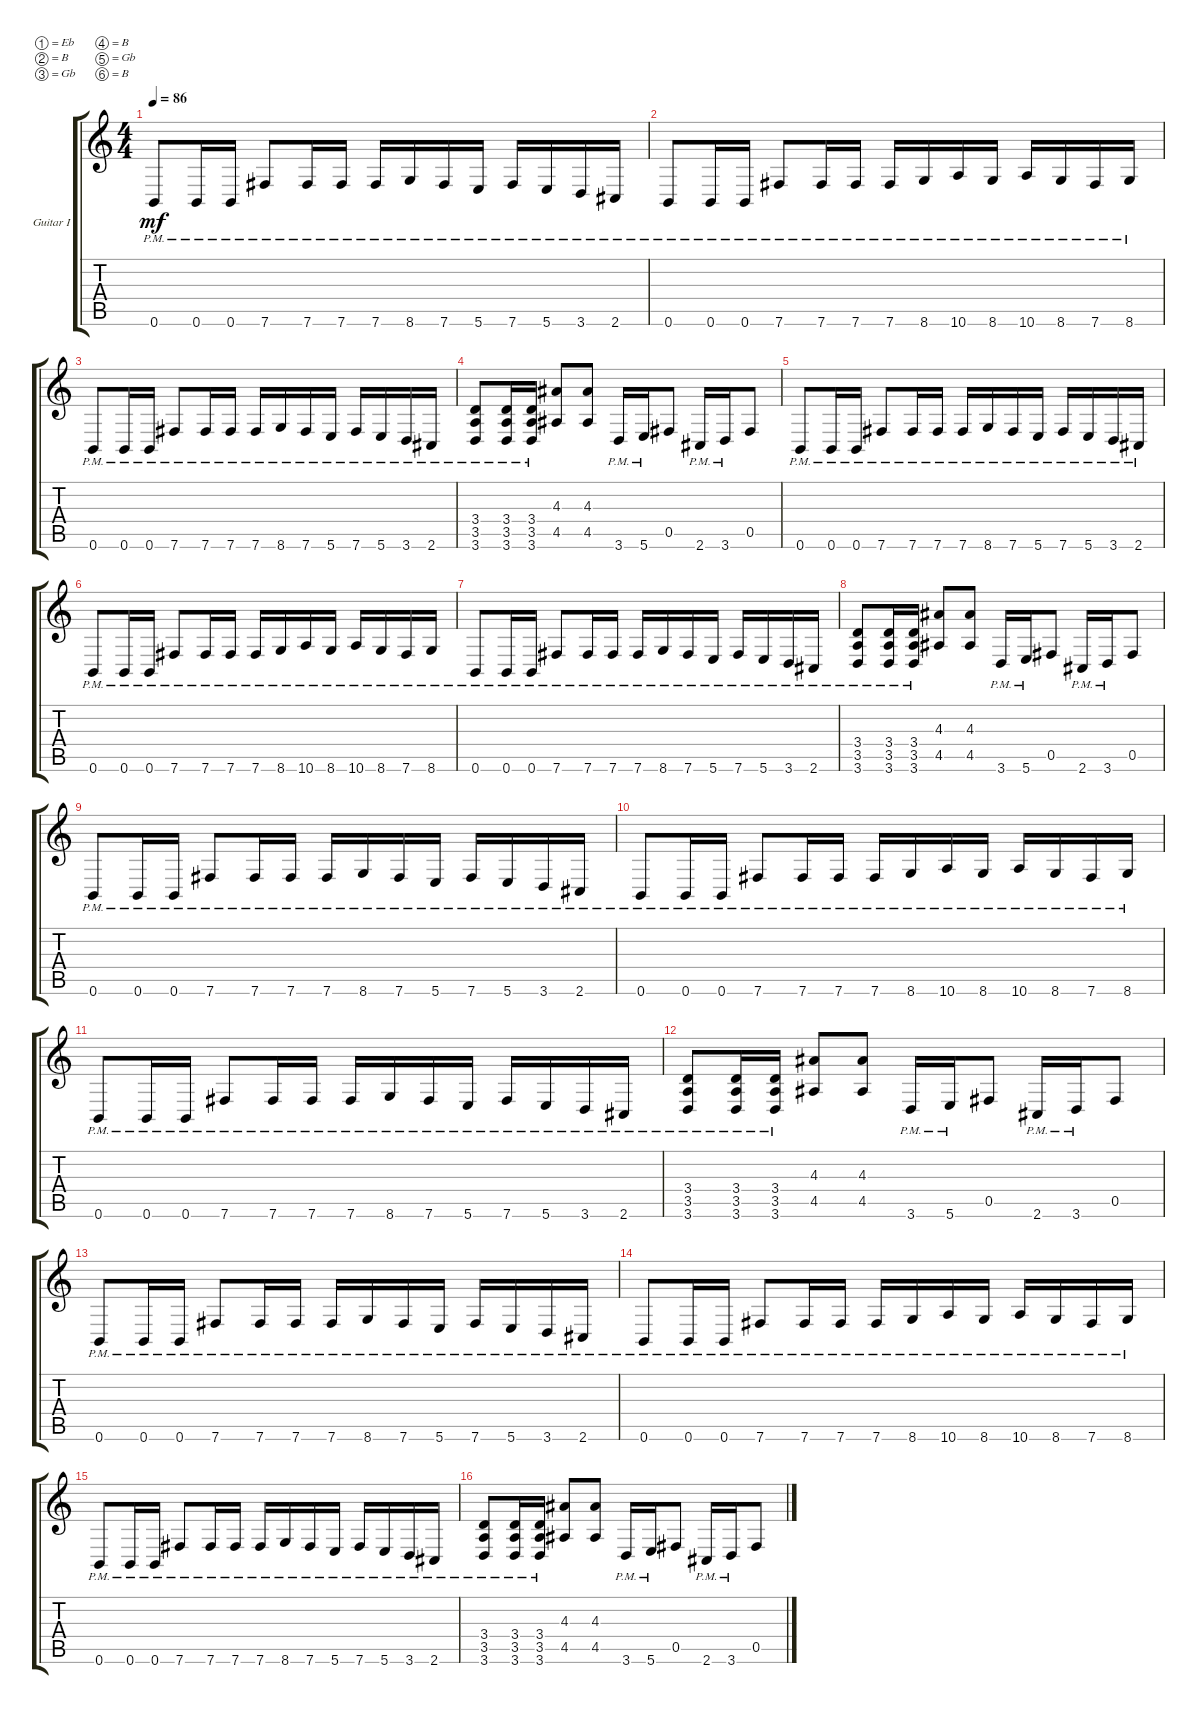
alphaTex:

\defaultSystemsLayout 4
\bracketExtendMode groupsimilarinstruments
\firstSystemTrackNameOrientation horizontal
\otherSystemsTrackNameOrientation horizontal
\track ("Guitar I" "Guitar I") {instrument acousticguitarsteel}
\staff {score tabs}
\tuning (Eb4 B3 Gb3 B2 Gb2 B1)
\ts (4 4)
\tempo 86
\clef g2
\ks c
0.6{pm}.8{dy mf} 0.6{pm}.16 0.6{pm}.16 7.6{pm}.8 7.6{pm}.16 7.6{pm}.16 7.6{pm}.16 8.6{pm}.16 7.6{pm}.16 5.6{pm}.16 7.6{pm}.16 5.6{pm}.16 3.6{pm}.16 2.6{pm}.16 |
0.6{pm}.8 0.6{pm}.16 0.6{pm}.16 7.6{pm}.8 7.6{pm}.16 7.6{pm}.16 7.6{pm}.16 8.6{pm}.16 10.6{pm}.16 8.6{pm}.16 10.6{pm}.16 8.6{pm}.16 7.6{pm}.16 8.6{pm}.16 |
0.6{pm}.8 0.6{pm}.16 0.6{pm}.16 7.6{pm}.8 7.6{pm}.16 7.6{pm}.16 7.6{pm}.16 8.6{pm}.16 7.6{pm}.16 5.6{pm}.16 7.6{pm}.16 5.6{pm}.16 3.6{pm}.16 2.6{pm}.16 |
(3.6{pm} 3.5{pm} 3.4{pm}).8 (3.6{pm} 3.5{pm} 3.4{pm}).16 (3.6{pm} 3.5{pm} 3.4{pm}).16 (4.5 4.3).8 (4.5 4.3).8 3.6{pm}.16 5.6{pm}.16 0.5.8 2.6{pm}.16 3.6{pm}.16 0.5.8 |
0.6{pm}.8 0.6{pm}.16 0.6{pm}.16 7.6{pm}.8 7.6{pm}.16 7.6{pm}.16 7.6{pm}.16 8.6{pm}.16 7.6{pm}.16 5.6{pm}.16 7.6{pm}.16 5.6{pm}.16 3.6{pm}.16 2.6{pm}.16 |
0.6{pm}.8 0.6{pm}.16 0.6{pm}.16 7.6{pm}.8 7.6{pm}.16 7.6{pm}.16 7.6{pm}.16 8.6{pm}.16 10.6{pm}.16 8.6{pm}.16 10.6{pm}.16 8.6{pm}.16 7.6{pm}.16 8.6{pm}.16 |
0.6{pm}.8 0.6{pm}.16 0.6{pm}.16 7.6{pm}.8 7.6{pm}.16 7.6{pm}.16 7.6{pm}.16 8.6{pm}.16 7.6{pm}.16 5.6{pm}.16 7.6{pm}.16 5.6{pm}.16 3.6{pm}.16 2.6{pm}.16 |
(3.6{pm} 3.5{pm} 3.4{pm}).8 (3.6{pm} 3.5{pm} 3.4{pm}).16 (3.6{pm} 3.5{pm} 3.4{pm}).16 (4.5 4.3).8 (4.5 4.3).8 3.6{pm}.16 5.6{pm}.16 0.5.8 2.6{pm}.16 3.6{pm}.16 0.5.8 |
0.6{pm}.8 0.6{pm}.16 0.6{pm}.16 7.6{pm}.8 7.6{pm}.16 7.6{pm}.16 7.6{pm}.16 8.6{pm}.16 7.6{pm}.16 5.6{pm}.16 7.6{pm}.16 5.6{pm}.16 3.6{pm}.16 2.6{pm}.16 |
0.6{pm}.8 0.6{pm}.16 0.6{pm}.16 7.6{pm}.8 7.6{pm}.16 7.6{pm}.16 7.6{pm}.16 8.6{pm}.16 10.6{pm}.16 8.6{pm}.16 10.6{pm}.16 8.6{pm}.16 7.6{pm}.16 8.6{pm}.16 |
0.6{pm}.8 0.6{pm}.16 0.6{pm}.16 7.6{pm}.8 7.6{pm}.16 7.6{pm}.16 7.6{pm}.16 8.6{pm}.16 7.6{pm}.16 5.6{pm}.16 7.6{pm}.16 5.6{pm}.16 3.6{pm}.16 2.6{pm}.16 |
(3.6{pm} 3.5{pm} 3.4{pm}).8 (3.6{pm} 3.5{pm} 3.4{pm}).16 (3.6{pm} 3.5{pm} 3.4{pm}).16 (4.5 4.3).8 (4.5 4.3).8 3.6{pm}.16 5.6{pm}.16 0.5.8 2.6{pm}.16 3.6{pm}.16 0.5.8 |
0.6{pm}.8 0.6{pm}.16 0.6{pm}.16 7.6{pm}.8 7.6{pm}.16 7.6{pm}.16 7.6{pm}.16 8.6{pm}.16 7.6{pm}.16 5.6{pm}.16 7.6{pm}.16 5.6{pm}.16 3.6{pm}.16 2.6{pm}.16 |
0.6{pm}.8 0.6{pm}.16 0.6{pm}.16 7.6{pm}.8 7.6{pm}.16 7.6{pm}.16 7.6{pm}.16 8.6{pm}.16 10.6{pm}.16 8.6{pm}.16 10.6{pm}.16 8.6{pm}.16 7.6{pm}.16 8.6{pm}.16 |
0.6{pm}.8 0.6{pm}.16 0.6{pm}.16 7.6{pm}.8 7.6{pm}.16 7.6{pm}.16 7.6{pm}.16 8.6{pm}.16 7.6{pm}.16 5.6{pm}.16 7.6{pm}.16 5.6{pm}.16 3.6{pm}.16 2.6{pm}.16 |
(3.6{pm} 3.5{pm} 3.4{pm}).8 (3.6{pm} 3.5{pm} 3.4{pm}).16 (3.6{pm} 3.5{pm} 3.4{pm}).16 (4.5 4.3).8 (4.5 4.3).8 3.6{pm}.16 5.6{pm}.16 0.5.8 2.6{pm}.16 3.6{pm}.16 0.5.8
